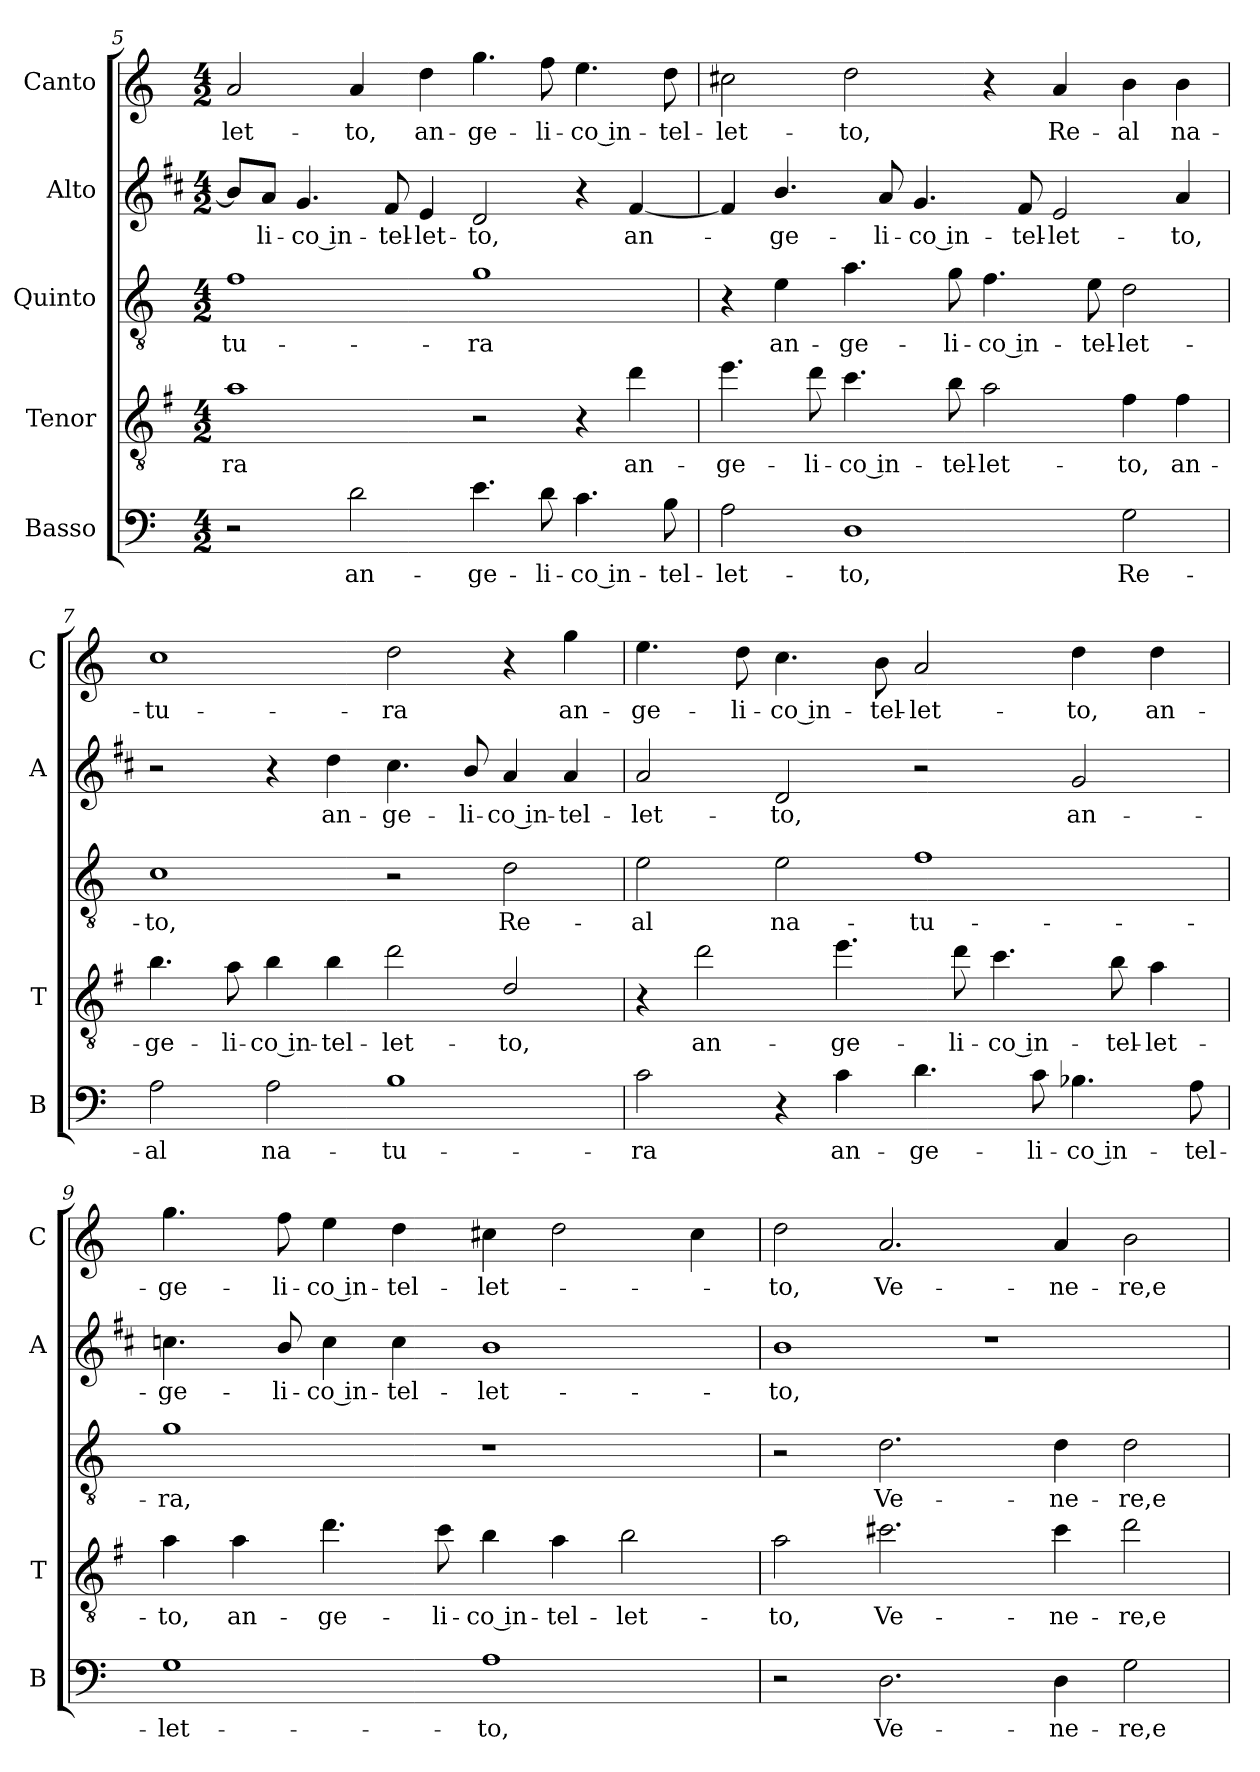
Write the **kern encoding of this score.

**kern	**text	**kern	**text	**kern	**text	**kern	**text	**kern	**text
*part5	*part5	*part4	*part4	*part3	*part3	*part2	*part2	*part1	*part1
*staff5	*staff5	*staff4	*staff4	*staff3	*staff3	*staff2	*staff2	*staff1	*staff1
*I"Basso	*	*I"Tenor	*	*I"Quinto	*	*I"Alto	*	*I"Canto	*
*I'B	*	*I'T	*	*	*	*I'A	*	*I'C	*
!!LO:LB:g=z
*clefF4	*	*clefGv2	*	*clefGv2	*	*clefG2	*	*clefG2	*
*	*	*ITrd4c7	*	*	*	*ITrd1c2	*	*	*
*k[]	*	*k[]	*	*k[]	*	*k[]	*	*k[]	*
*C:	*	*C:	*	*C:	*	*C:	*	*C:	*
*M4/2	*	*M4/2	*	*M4/2	*	*M4/2	*	*M4/2	*
=5	=5	=5	=5	=5	=5	=5	=5	=5	=5
!	!	!	!LO:LY:b	!	!LO:LY:b	!	!	!	!LO:LY:b
2r	.	1d	-ra	1f	-tu-	8a/L]	.	2a/	-let-
!	!	!	!	!	!	!	!LO:LY:b	!	!
.	.	.	.	.	.	8g/J	-li-	.	.
!	!	!	!	!	!	!	!LO:LY:b	!	!
.	.	.	.	.	.	4.f/	-co in-	.	.
!	!LO:LY:b	!	!	!	!	!	!	!	!LO:LY:b
2d\	an-	.	.	.	.	.	.	4a/	-to,
!	!	!	!	!	!	!	!LO:LY:b	!	!
.	.	.	.	.	.	8e/	-tel-	.	.
!	!	!	!	!	!	!	!LO:LY:b	!	!LO:LY:b
.	.	.	.	.	.	4d/	-let-	4dd\	an-
!	!LO:LY:b	!	!	!	!LO:LY:b	!	!LO:LY:b	!	!LO:LY:b
4.e\	-ge-	2r	.	1g	-ra	2c/	-to,	4.gg\	-ge-
!	!LO:LY:b	!	!	!	!	!	!	!	!LO:LY:b
8d\	-li-	.	.	.	.	.	.	8ff\	-li-
!	!LO:LY:b	!	!	!	!	!	!	!	!LO:LY:b
4.c\	-co in-	4r	.	.	.	4r	.	4.ee\	-co in-
!	!	!	!LO:LY:b	!	!	!	!LO:LY:b	!	!
.	.	4g\	an-	.	.	[4e/	an-	.	.
!	!LO:LY:b	!	!	!	!	!	!	!	!LO:LY:b
8B\	-tel-	.	.	.	.	.	.	8dd\	-tel-
=6	=6	=6	=6	=6	=6	=6	=6	=6	=6
!	!LO:LY:b	!	!LO:LY:b	!	!	!	!	!	!LO:LY:b
2A\	-let-	4.a\	-ge-	4r	.	4e/]	.	2cc#X\	-let-
!	!	!	!	!	!LO:LY:b	!	!LO:LY:b	!	!
.	.	.	.	4e\	an-	4.a/	-ge-	.	.
!	!	!	!LO:LY:b	!	!	!	!	!	!
.	.	8g\	-li-	.	.	.	.	.	.
!	!LO:LY:b	!	!LO:LY:b	!	!LO:LY:b	!	!	!	!LO:LY:b
1D	-to,	4.f\	-co in-	4.a\	-ge-	.	.	2dd\	-to,
!	!	!	!	!	!	!	!LO:LY:b	!	!
.	.	.	.	.	.	8g/	-li-	.	.
!	!	!	!	!	!	!	!LO:LY:b	!	!
.	.	.	.	.	.	4.f/	-co in-	.	.
!	!	!	!LO:LY:b	!	!LO:LY:b	!	!	!	!
.	.	8e\	-tel-	8g\	-li-	.	.	.	.
!	!	!	!LO:LY:b	!	!LO:LY:b	!	!	!	!
.	.	2d\	-let-	4.f\	-co in-	.	.	4r	.
!	!	!	!	!	!	!	!LO:LY:b	!	!
.	.	.	.	.	.	8e/	-tel-	.	.
!	!	!	!	!	!	!	!LO:LY:b	!	!LO:LY:b
.	.	.	.	.	.	2d/	-let-	4a/	Re-
!	!	!	!	!	!LO:LY:b	!	!	!	!
.	.	.	.	8e\	-tel-	.	.	.	.
!	!LO:LY:b	!	!LO:LY:b	!	!LO:LY:b	!	!	!	!LO:LY:b
2G\	Re-	4B\	-to,	2d\	-let-	.	.	4b\	-al
!	!	!	!LO:LY:b	!	!	!	!LO:LY:b	!	!LO:LY:b
.	.	4B\	an-	.	.	4g/	-to,	4b\	na-
=7	=7	=7	=7	=7	=7	=7	=7	=7	=7
!	!LO:LY:b	!	!LO:LY:b	!	!LO:LY:b	!	!	!	!LO:LY:b
2A\	-al	4.e\	-ge-	1c	-to,	2r	.	1cc	-tu-
!	!	!	!LO:LY:b	!	!	!	!	!	!
.	.	8d\	-li-	.	.	.	.	.	.
!	!LO:LY:b	!	!LO:LY:b	!	!	!	!	!	!
2A\	na-	4e\	-co in-	.	.	4r	.	.	.
!	!	!	!LO:LY:b	!	!	!	!LO:LY:b	!	!
.	.	4e\	-tel-	.	.	4cc\	an-	.	.
!	!LO:LY:b	!	!LO:LY:b	!	!	!	!LO:LY:b	!	!LO:LY:b
1B	-tu-	2g\	-let-	2r	.	4.b\	-ge-	2dd\	-ra
!	!	!	!	!	!	!	!LO:LY:b	!	!
.	.	.	.	.	.	8a/	-li-	.	.
!	!	!	!LO:LY:b	!	!LO:LY:b	!	!LO:LY:b	!	!
.	.	2G/	-to,	2d\	Re-	4g/	-co in-	4r	.
!	!	!	!	!	!	!	!LO:LY:b	!	!LO:LY:b
.	.	.	.	.	.	4g/	-tel-	4gg\	an-
=8	=8	=8	=8	=8	=8	=8	=8	=8	=8
!	!LO:LY:b	!	!	!	!LO:LY:b	!	!LO:LY:b	!	!LO:LY:b
2c\	-ra	4r	.	2e\	-al	2g/	-let-	4.ee\	-ge-
!	!	!	!LO:LY:b	!	!	!	!	!	!
.	.	2g\	an-	.	.	.	.	.	.
!	!	!	!	!	!	!	!	!	!LO:LY:b
.	.	.	.	.	.	.	.	8dd\	-li-
!	!	!	!	!	!LO:LY:b	!	!LO:LY:b	!	!LO:LY:b
4r	.	.	.	2e\	na-	2c/	-to,	4.cc\	-co in-
!	!LO:LY:b	!	!LO:LY:b	!	!	!	!	!	!
4c\	an-	4.a\	-ge-	.	.	.	.	.	.
!	!	!	!	!	!	!	!	!	!LO:LY:b
.	.	.	.	.	.	.	.	8b\	-tel-
!	!LO:LY:b	!	!	!	!LO:LY:b	!	!	!	!LO:LY:b
4.d\	-ge-	.	.	1f	-tu-	2r	.	2a/	-let-
!	!	!	!LO:LY:b	!	!	!	!	!	!
.	.	8g\	-li-	.	.	.	.	.	.
!	!	!	!LO:LY:b	!	!	!	!	!	!
.	.	4.f\	-co in-	.	.	.	.	.	.
!	!LO:LY:b	!	!	!	!	!	!	!	!
8c\	-li-	.	.	.	.	.	.	.	.
!	!LO:LY:b	!	!	!	!	!	!LO:LY:b	!	!LO:LY:b
4.B-X\	-co in-	.	.	.	.	2f/	an-	4dd\	-to,
!	!	!	!LO:LY:b	!	!	!	!	!	!
.	.	8e\	-tel-	.	.	.	.	.	.
!	!	!	!LO:LY:b	!	!	!	!	!	!LO:LY:b
.	.	4d\	-let-	.	.	.	.	4dd\	an-
!	!LO:LY:b	!	!	!	!	!	!	!	!
8A\	-tel-	.	.	.	.	.	.	.	.
!!LO:LB:g=z
=9	=9	=9	=9	=9	=9	=9	=9	=9	=9
!	!LO:LY:b	!	!LO:LY:b	!	!LO:LY:b	!	!LO:LY:b	!	!LO:LY:b
1G	-let-	4d\	-to,	1g	-ra,	4.b-X\	-ge-	4.gg\	-ge-
!	!	!	!LO:LY:b	!	!	!	!	!	!
.	.	4d\	an-	.	.	.	.	.	.
!	!	!	!	!	!	!	!LO:LY:b	!	!LO:LY:b
.	.	.	.	.	.	8a/	-li-	8ff\	-li-
!	!	!	!LO:LY:b	!	!	!	!LO:LY:b	!	!LO:LY:b
.	.	4.g\	-ge-	.	.	4b-\	-co in-	4ee\	-co in-
!	!	!	!	!	!	!	!LO:LY:b	!	!LO:LY:b
.	.	.	.	.	.	4b-\	-tel-	4dd\	-tel-
!	!	!	!LO:LY:b	!	!	!	!	!	!
.	.	8f\	-li-	.	.	.	.	.	.
!	!LO:LY:b	!	!LO:LY:b	!	!	!	!LO:LY:b	!	!LO:LY:b
1A	-to,	4e\	-co in-	1r	.	1a	-let-	4cc#X\	-let-
!	!	!	!LO:LY:b	!	!	!	!	!	!
.	.	4d\	-tel-	.	.	.	.	2dd\	.
!	!	!	!LO:LY:b	!	!	!	!	!	!
.	.	2e\	-let-	.	.	.	.	.	.
.	.	.	.	.	.	.	.	4cc#\	.
=10	=10	=10	=10	=10	=10	=10	=10	=10	=10
!	!	!	!LO:LY:b	!	!	!	!LO:LY:b	!	!LO:LY:b
2r	.	2d\	-to,	2r	.	1a	-to,	2dd\	-to,
!	!LO:LY:b	!	!LO:LY:b	!	!LO:LY:b	!	!	!	!LO:LY:b
2.D\	Ve-	2.f#X\	Ve-	2.d\	Ve-	.	.	2.a/	Ve-
.	.	.	.	.	.	1r	.	.	.
!	!LO:LY:b	!	!LO:LY:b	!	!LO:LY:b	!	!	!	!LO:LY:b
4D\	-ne-	4f#\	-ne-	4d\	-ne-	.	.	4a/	-ne-
!	!LO:LY:b	!	!LO:LY:b	!	!LO:LY:b	!	!	!	!LO:LY:b
2G\	-re,e	2g\	-re,e	2d\	-re,e	.	.	2b\	-re,e
=	=	=	=	=	=	=	=	=	=
*-	*-	*-	*-	*-	*-	*-	*-	*-	*-
